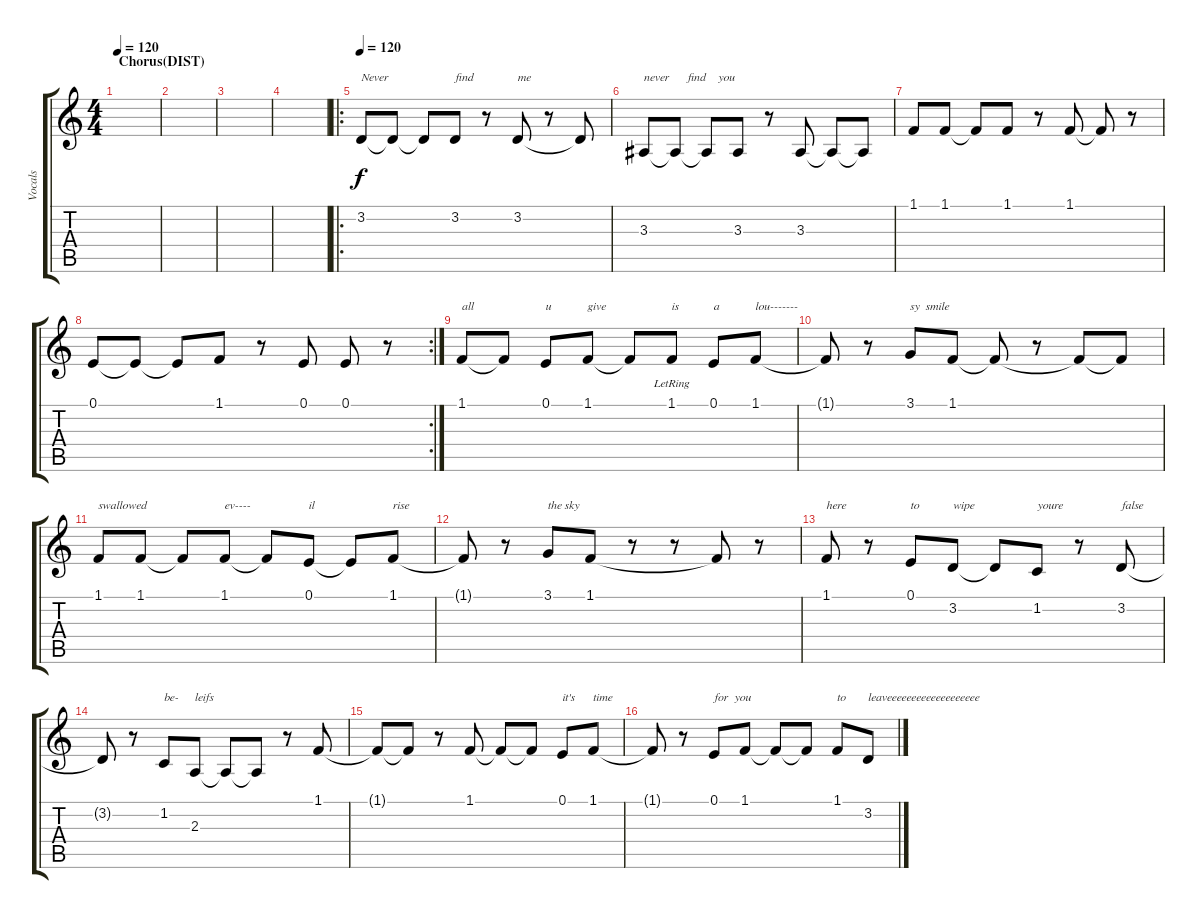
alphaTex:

\track ("Vocals" "Vocals") {instrument oboe}
\staff {score tabs}
\tuning (E4 B3 G3 D3 A2 E2) {hide}
\ts (4 4)
\section ("" "Chorus(DIST)")
\tempo 120
\clef g2
\ks c
|
|
|
|
\ro
\tempo 120
3.2.8{txt "Never"} 3.2{t}.8 3.2{t}.8 3.2.8{txt "find"} r.8 3.2.8{txt "me"} r.8 3.2{t}.8 |
3.3.8{txt "never      find    you"} 3.3{t}.8 3.3{t}.8 3.3.8 r.8 3.3.8 3.3{t}.8 3.3{t}.8 |
1.1.8 1.1.8 1.1{t}.8 1.1.8 r.8 1.1.8 1.1{t}.8 r.8 |
\rc 2
0.1.8 0.1{t}.8 0.1{t}.8 1.1.8 r.8 0.1.8 0.1.8 r.8 |
1.1.8{txt "all"} 1.1{t}.8 0.1.8{txt "u"} 1.1.8{txt "give"} 1.1{t}.8 1.1{lr}.8{txt "is"} 0.1.8{txt "a "} 1.1.8{txt "lou-------"} |
1.1{t}.8 r.8 3.1.8{txt "sy  smile"} 1.1.8 1.1{t}.8 r.8 1.1{t}.8 1.1{t}.8 |
1.1.8{txt "swallowed     "} 1.1.8 1.1{t}.8 1.1.8{txt "ev----"} 1.1{t}.8 0.1.8{txt "il"} 0.1{t}.8 1.1.8{txt "rise"} |
1.1{t}.8 r.8 3.1.8{txt "the sky"} 1.1.8 r.8 r.8 1.1{t}.8 r.8 |
1.1.8{txt "here "} r.8 0.1.8{txt "to"} 3.2.8{txt "wipe"} 3.2{t}.8 1.2.8{txt "youre"} r.8 3.2.8{txt "false"} |
3.2{t}.8 r.8 1.2.8{txt "be-"} 2.3.8{txt "leifs"} 2.3{t}.8 2.3{t}.8 r.8 1.1.8 |
1.1{t}.8 1.1{t}.8 r.8 1.1.8 1.1{t}.8 1.1{t}.8 0.1.8{txt "it's"} 1.1.8{txt "time"} |
1.1{t}.8 r.8 0.1.8{txt "for  you"} 1.1.8 1.1{t}.8 1.1{t}.8 1.1.8{txt "to   "} 3.2.8{txt "leaveeeeeeeeeeeeeeeeeee"}
